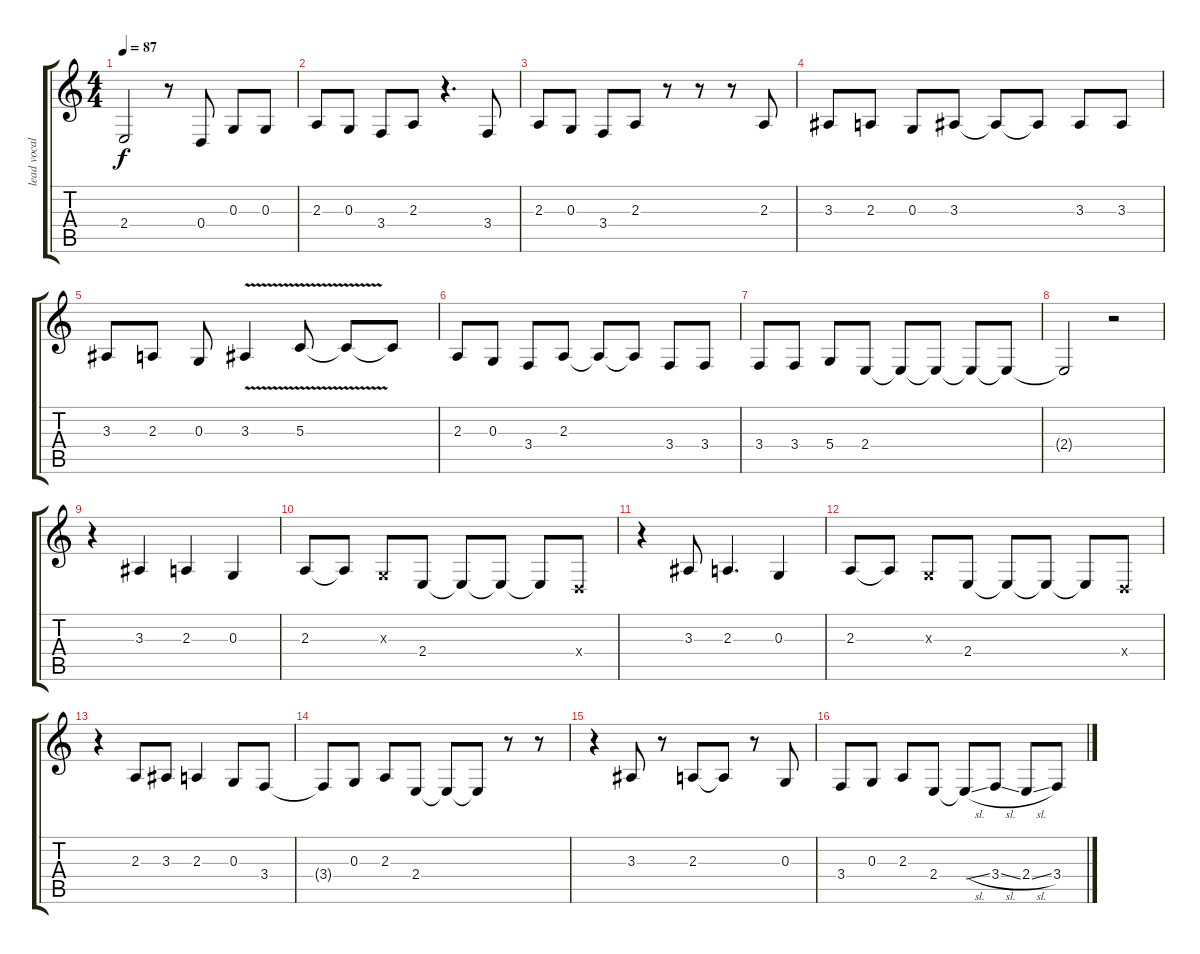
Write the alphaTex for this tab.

\track ("lead vocal " "lead vocal") {instrument lead2sawtooth}
\staff {score tabs}
\tuning (E4 B3 G3 D3 A2 E2) {hide}
\ts (4 4)
\tempo 87
\clef g2
\ks c
2.4{t}.2{dy f} r.8 0.4.8 0.3.8 0.3.8 |
2.3.8 0.3.8 3.4.8 2.3.8 r.4{d} 3.4.8 |
2.3.8 0.3.8 3.4.8 2.3.8 r.8 r.8 r.8 2.3.8 |
3.3.8 2.3.8 0.3.8 3.3.8 3.3{t}.8 3.3{t}.8 3.3.8 3.3.8 |
3.3.8 2.3.8 0.3.8 3.3{v}.4 5.3{v}.8 5.3{t}.8 5.3{t}.8 |
2.3.8 0.3.8 3.4.8 2.3.8 2.3{t}.8 2.3{t}.8 3.4.8 3.4.8 |
3.4.8 3.4.8 5.4.8 2.4.8 2.4{t}.8 2.4{t}.8 2.4{t}.8 2.4{t}.8 |
2.4{t}.2 r.2 |
r.4 3.3.4 2.3.4 0.3.4 |
2.3.8 2.3{t}.8 0.3{x}.8 2.4.8 2.4{t}.8 2.4{t}.8 2.4{t}.8 0.4{x}.8 |
r.4 3.3.8 2.3.4{d} 0.3.4 |
2.3.8 2.3{t}.8 0.3{x}.8 2.4.8 2.4{t}.8 2.4{t}.8 2.4{t}.8 0.4{x}.8 |
r.4 2.3.8 3.3.8 2.3.4 0.3.8 3.4.8 |
3.4{t}.8 0.3.8 2.3.8 2.4.8 2.4{t}.8 2.4{t}.8 r.8 r.8 |
r.4 3.3.8 r.8 2.3.8 2.3{t}.8 r.8 0.3.8 |
3.4.8 0.3.8 2.3.8 2.4.8 2.4{sl t}.8 3.4{sl}.8 2.4{sl}.8 3.4{sl}.8
